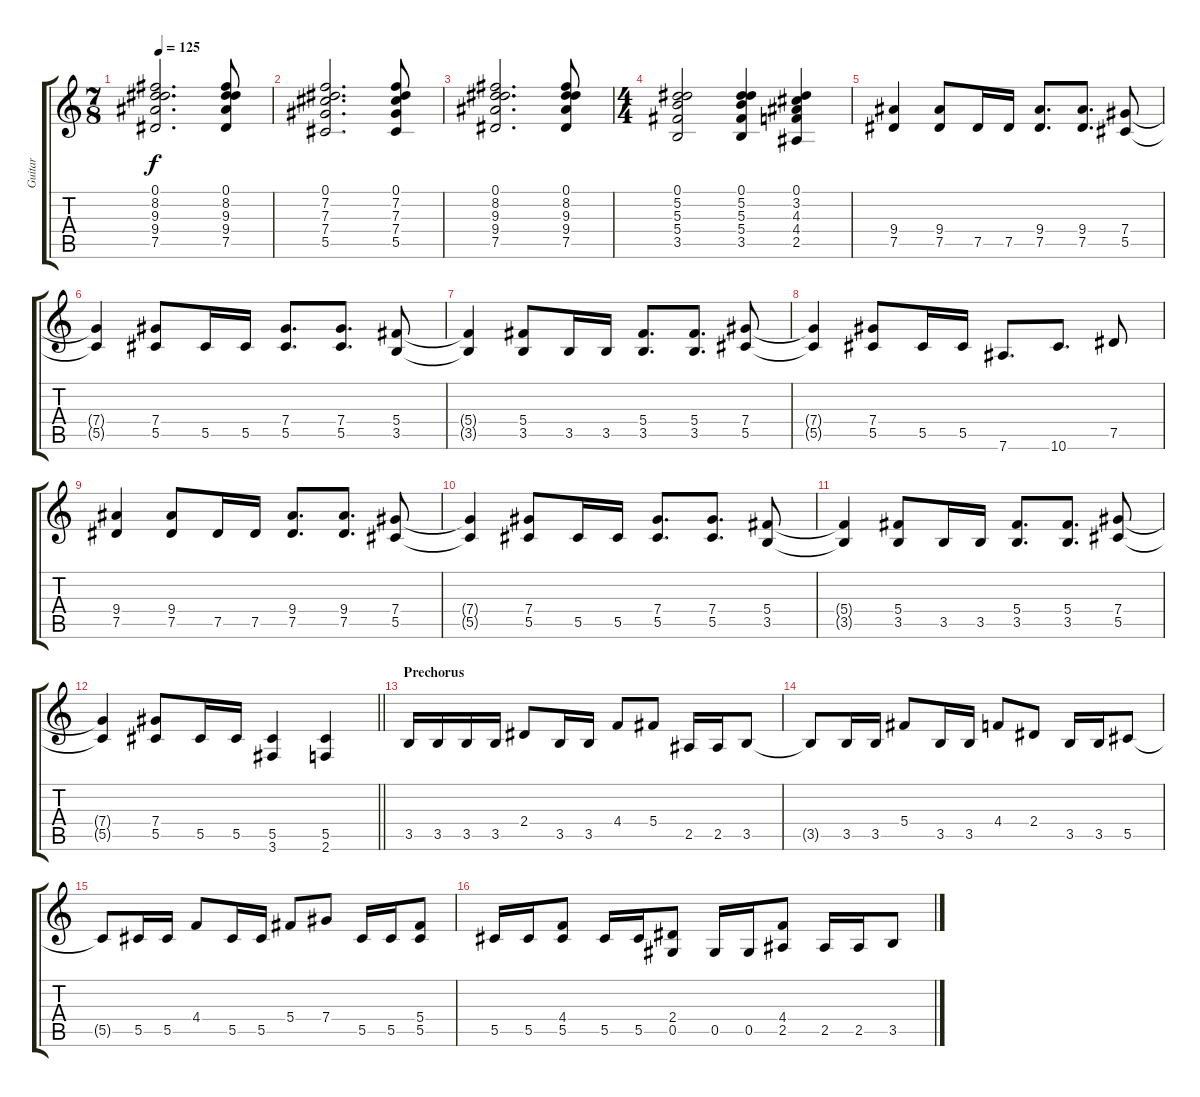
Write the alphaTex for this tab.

\track ("Guitar" "Guitar") {instrument distortionguitar}
\staff {score tabs}
\tuning (Eb4 Bb3 Gb3 Db3 Ab2 Eb2) {hide}
\ts (7 8)
\tempo 125
\clef g2
\ks c
(0.1 8.2 9.3 9.4 7.5).2{d dy f} (0.1 8.2 9.3 9.4 7.5).8 |
(0.1 7.2 7.3 7.4 5.5).2{d} (0.1 7.2 7.3 7.4 5.5).8 |
(0.1 8.2 9.3 9.4 7.5).2{d} (0.1 8.2 9.3 9.4 7.5).8 |
\ts (4 4)
(0.1 5.2 5.3 5.4 3.5).2 (0.1 5.2 5.3 5.4 3.5).4 (0.1 3.2 4.3 4.4 2.5).4 |
(9.4 7.5).4{instrument distortionguitar} (9.4 7.5).8 7.5.16 7.5.16 (9.4 7.5).8{d} (9.4 7.5).8{d} (7.4 5.5).8 |
(7.4{t} 5.5{t}).4 (7.4 5.5).8 5.5.16 5.5.16 (7.4 5.5).8{d} (7.4 5.5).8{d} (5.4 3.5).8 |
(5.4{t} 3.5{t}).4 (5.4 3.5).8 3.5.16 3.5.16 (5.4 3.5).8{d} (5.4 3.5).8{d} (7.4 5.5).8 |
(7.4{t} 5.5{t}).4 (7.4 5.5).8 5.5.16 5.5.16 7.6.8{d} 10.6.8{d} 7.5.8 |
(9.4 7.5).4 (9.4 7.5).8 7.5.16 7.5.16 (9.4 7.5).8{d} (9.4 7.5).8{d} (7.4 5.5).8 |
(7.4{t} 5.5{t}).4 (7.4 5.5).8 5.5.16 5.5.16 (7.4 5.5).8{d} (7.4 5.5).8{d} (5.4 3.5).8 |
(5.4{t} 3.5{t}).4 (5.4 3.5).8 3.5.16 3.5.16 (5.4 3.5).8{d} (5.4 3.5).8{d} (7.4 5.5).8 |
\barLineRight lightlight
(7.4{t} 5.5{t}).4 (7.4 5.5).8 5.5.16 5.5.16 (5.5 3.6).4 (5.5 2.6).4 |
\section ("" "Prechorus")
3.5.16 3.5.16 3.5.16 3.5.16 2.4.8 3.5.16 3.5.16 4.4.8 5.4.8 2.5.16 2.5.16 3.5.8 |
3.5{t}.8 3.5.16 3.5.16 5.4.8 3.5.16 3.5.16 4.4.8 2.4.8 3.5.16 3.5.16 5.5.8 |
5.5{t}.8 5.5.16 5.5.16 4.4.8 5.5.16 5.5.16 5.4.8 7.4.8 5.5.16 5.5.16 (5.4 5.5).8 |
5.5.16 5.5.16 (4.4 5.5).8 5.5.16 5.5.16 (2.4 0.5).8 0.5.16 0.5.16 (4.4 2.5).8 2.5.16 2.5.16 3.5.8
